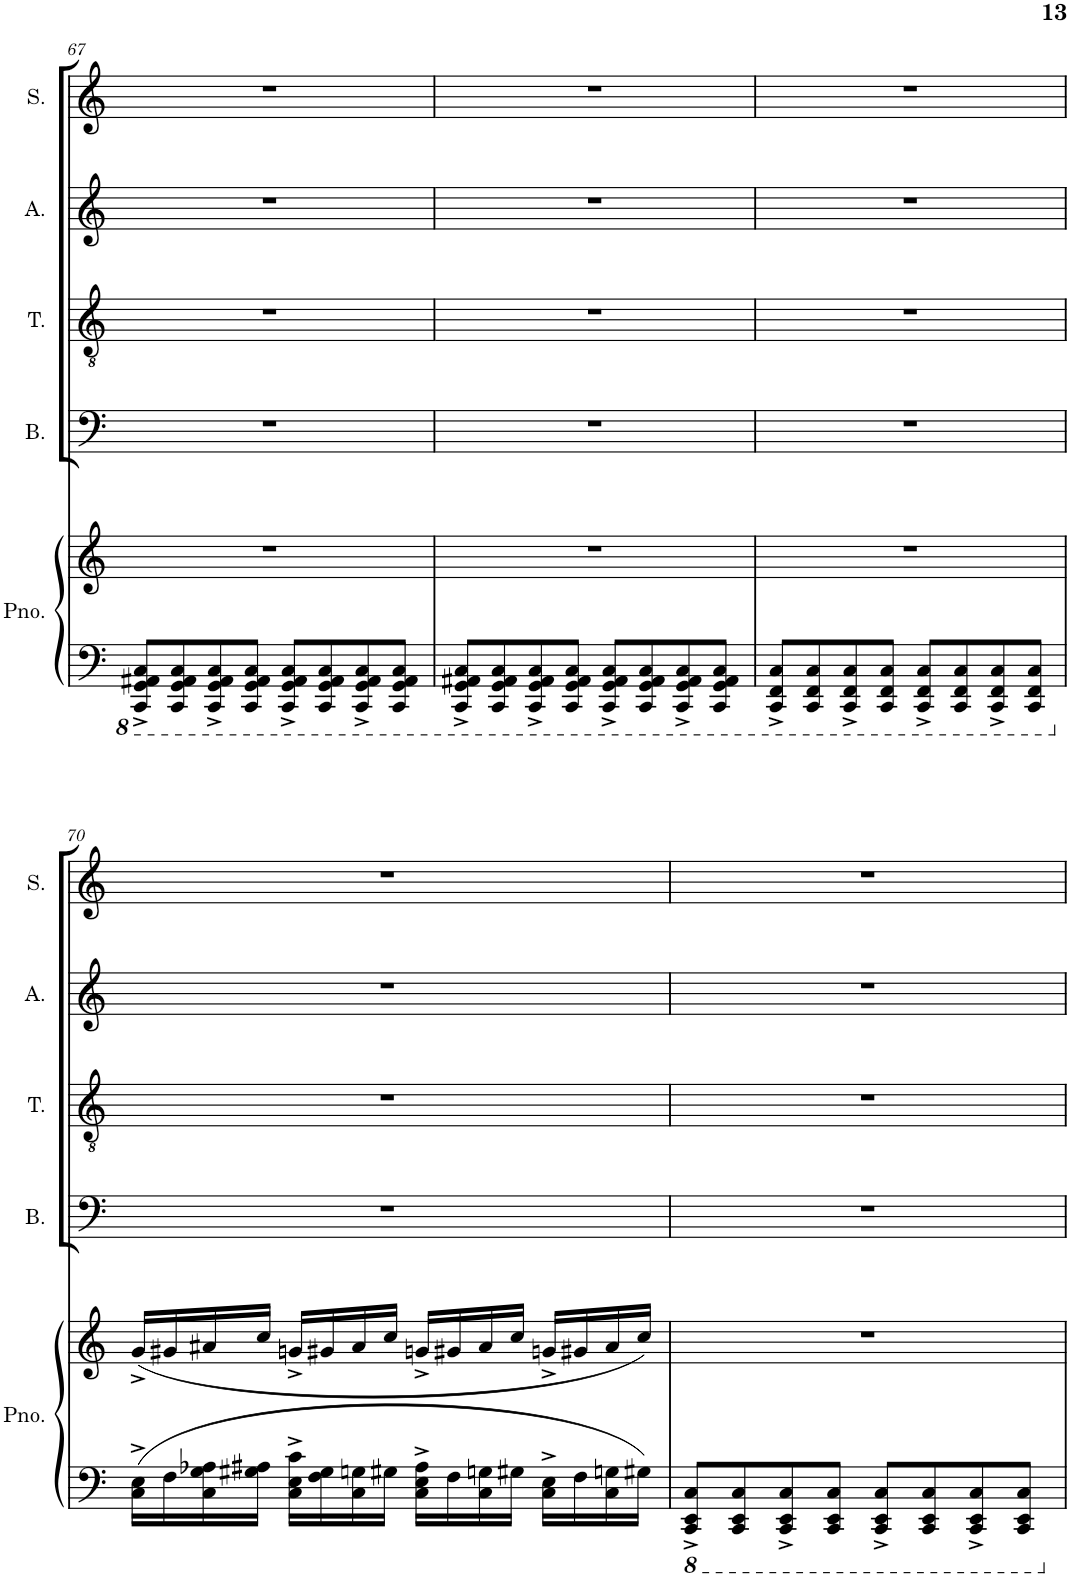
**kern	**kern	**kern	**kern	**kern	**kern
*part5	*part5	*part4	*part3	*part2	*part1
*staff6	*staff5	*staff4	*staff3	*staff2	*staff1
*I"Piano	*	*I"Bass	*I"Tenor	*I"Alto	*I"Soprano
*I'Pno.	*	*I'B.	*I'T.	*I'A.	*I'S.
!!LO:PB:g=z
*clefF4	*clefG2	*clefF4	*clefGv2	*clefG2	*clefG2
*k[]	*k[]	*k[]	*k[]	*k[]	*k[]
*M4/4	*M4/4	*M4/4	*M4/4	*M4/4	*M4/4
=67	=67	=67	=67	=67	=67
8CCC/^ 8GGG/^ 8AAA#X/^ 8CC/^L	1r	1r	1r	1r	1r
8CCC/ 8GGG/ 8AAA#/ 8CC/	.	.	.	.	.
8CCC/^ 8GGG/^ 8AAA#/^ 8CC/^	.	.	.	.	.
8CCC/ 8GGG/ 8AAA#/ 8CC/J	.	.	.	.	.
8CCC/^ 8GGG/^ 8AAA#/^ 8CC/^L	.	.	.	.	.
8CCC/ 8GGG/ 8AAA#/ 8CC/	.	.	.	.	.
8CCC/^ 8GGG/^ 8AAA#/^ 8CC/^	.	.	.	.	.
8CCC/ 8GGG/ 8AAA#/ 8CC/J	.	.	.	.	.
=68	=68	=68	=68	=68	=68
8CCC/^ 8GGG/^ 8AAA#X/^ 8CC/^L	1r	1r	1r	1r	1r
8CCC/ 8GGG/ 8AAA#/ 8CC/	.	.	.	.	.
8CCC/^ 8GGG/^ 8AAA#/^ 8CC/^	.	.	.	.	.
8CCC/ 8GGG/ 8AAA#/ 8CC/J	.	.	.	.	.
8CCC/^ 8GGG/^ 8AAA#/^ 8CC/^L	.	.	.	.	.
8CCC/ 8GGG/ 8AAA#/ 8CC/	.	.	.	.	.
8CCC/^ 8GGG/^ 8AAA#/^ 8CC/^	.	.	.	.	.
8CCC/ 8GGG/ 8AAA#/ 8CC/J	.	.	.	.	.
=69	=69	=69	=69	=69	=69
8CCC/^ 8FFF/^ 8CC/^L	1r	1r	1r	1r	1r
8CCC/ 8FFF/ 8CC/	.	.	.	.	.
8CCC/^ 8FFF/^ 8CC/^	.	.	.	.	.
8CCC/ 8FFF/ 8CC/J	.	.	.	.	.
8CCC/^ 8FFF/^ 8CC/^L	.	.	.	.	.
8CCC/ 8FFF/ 8CC/	.	.	.	.	.
8CCC/^ 8FFF/^ 8CC/^	.	.	.	.	.
8CCC/ 8FFF/ 8CC/J	.	.	.	.	.
!!LO:LB:g=z
=70	=70	=70	=70	=70	=70
16C\^ 16E\^LL	(16g^/LL	1r	1r	1r	1r
16F\	16g#X/	.	.	.	.
16C\ 16G\ 16A-X\	16a#X/	.	.	.	.
16G#X\ 16A#X\JJ	16cc/JJ	.	.	.	.
16C\^ 16E\^ 16c\^LL	16gn^/LL	.	.	.	.
16F\ 16G#\	16g#X/	.	.	.	.
16C\ 16Gn\	16a#/	.	.	.	.
16G#X\JJ	16cc/JJ	.	.	.	.
16C\^ 16E\^ 16A#\^LL	16gn^/LL	.	.	.	.
16F\	16g#X/	.	.	.	.
16C\ 16Gn\	16a#/	.	.	.	.
16G#X\JJ	16cc/JJ	.	.	.	.
16C\^ 16E\^LL	16gn^/LL	.	.	.	.
16F\	16g#X/	.	.	.	.
16C\ 16Gn\	16a#/	.	.	.	.
16G#X\JJ	16cc/JJ)	.	.	.	.
=71	=71	=71	=71	=71	=71
*8ba	*	*	*	*	*
8CCC/^ 8EEE/^ 8CC/^L	1r	1r	1r	1r	1r
8CCC/ 8EEE/ 8CC/	.	.	.	.	.
8CCC/^ 8EEE/^ 8CC/^	.	.	.	.	.
8CCC/ 8EEE/ 8CC/J	.	.	.	.	.
8CCC/^ 8EEE/^ 8CC/^L	.	.	.	.	.
8CCC/ 8EEE/ 8CC/	.	.	.	.	.
8CCC/^ 8EEE/^ 8CC/^	.	.	.	.	.
8CCC/ 8EEE/ 8CC/J	.	.	.	.	.
*X8ba	*	*	*	*	*
=	=	=	=	=	=
*-	*-	*-	*-	*-	*-
